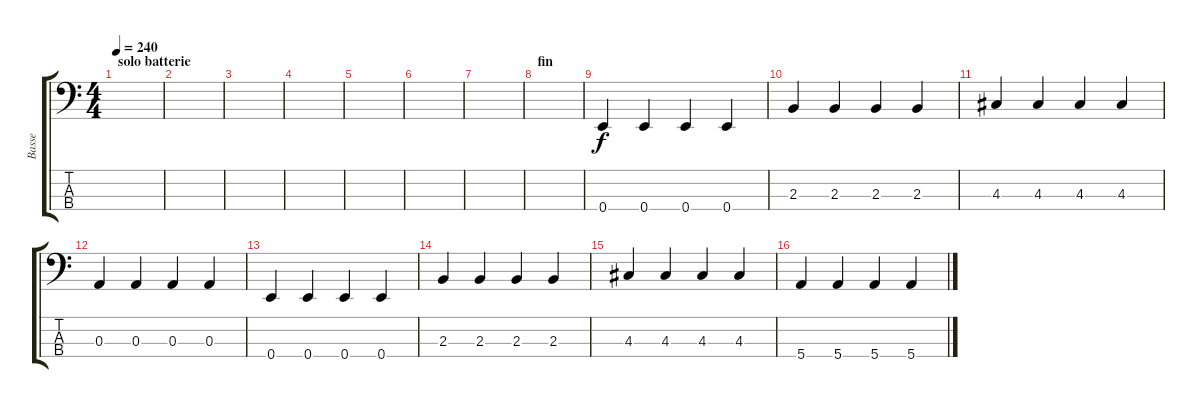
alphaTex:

\track ("Basse" "Basse") {instrument electricbassfinger}
\staff {score tabs}
\tuning (G2 D2 A1 E1) {hide}
\ts (4 4)
\section ("" "solo batterie")
\tempo 240
\clef f4
\ks c
|
|
|
|
|
|
|
\section ("" "fin")
|
0.4.4 0.4.4 0.4.4 0.4.4 |
2.3.4 2.3.4 2.3.4 2.3.4 |
4.3.4 4.3.4 4.3.4 4.3.4 |
0.3.4 0.3.4 0.3.4 0.3.4 |
0.4.4 0.4.4 0.4.4 0.4.4 |
2.3.4 2.3.4 2.3.4 2.3.4 |
4.3.4 4.3.4 4.3.4 4.3.4 |
5.4.4 5.4.4 5.4.4 5.4.4
